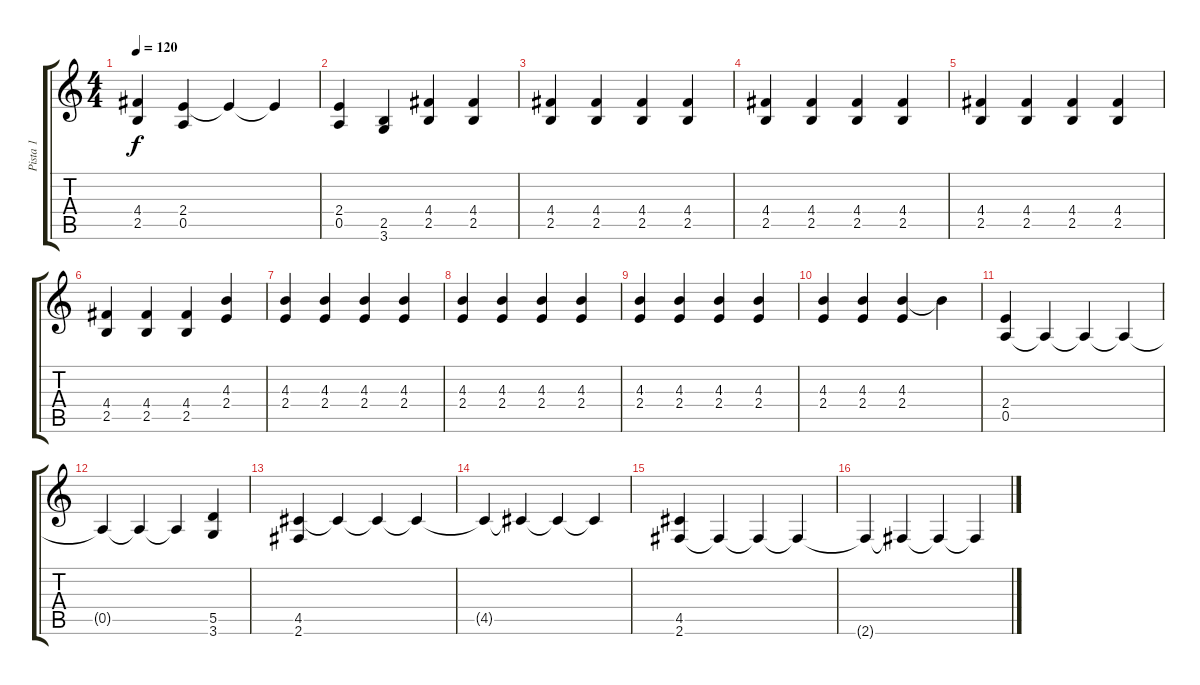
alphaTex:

\track ("Pista 1" "Pista 1") {instrument distortionguitar}
\staff {score tabs}
\tuning (E4 B3 G3 D3 A2 E2) {hide}
\ts (4 4)
\tempo 120
\clef g2
\ks c
(4.4 2.5).4{dy f} (2.4 0.5).4 2.4{t}.4 2.4{t}.4 |
(2.4 0.5).4 (2.5 3.6).4 (4.4 2.5).4 (4.4 2.5).4 |
(4.4 2.5).4 (4.4 2.5).4 (4.4 2.5).4 (4.4 2.5).4 |
(4.4 2.5).4 (4.4 2.5).4 (4.4 2.5).4 (4.4 2.5).4 |
(4.4 2.5).4 (4.4 2.5).4 (4.4 2.5).4 (4.4 2.5).4 |
(4.4 2.5).4 (4.4 2.5).4 (4.4 2.5).4 (4.3 2.4).4 |
(4.3 2.4).4 (4.3 2.4).4 (4.3 2.4).4 (4.3 2.4).4 |
(4.3 2.4).4 (4.3 2.4).4 (4.3 2.4).4 (4.3 2.4).4 |
(4.3 2.4).4 (4.3 2.4).4 (4.3 2.4).4 (4.3 2.4).4 |
(4.3 2.4).4 (4.3 2.4).4 (4.3 2.4).4 4.3{t}.4 |
(2.4 0.5).4 0.5{t}.4 0.5{t}.4 0.5{t}.4 |
0.5{t}.4 0.5{t}.4 0.5{t}.4 (5.5 3.6).4 |
(4.5 2.6).4 4.5{t}.4 4.5{t}.4 4.5{t}.4 |
4.5{t}.4 4.5{t}.4 4.5{t}.4 4.5{t}.4 |
(4.5 2.6).4 2.6{t}.4 2.6{t}.4 2.6{t}.4 |
2.6{t}.4 2.6{t}.4 2.6{t}.4 2.6{t}.4
